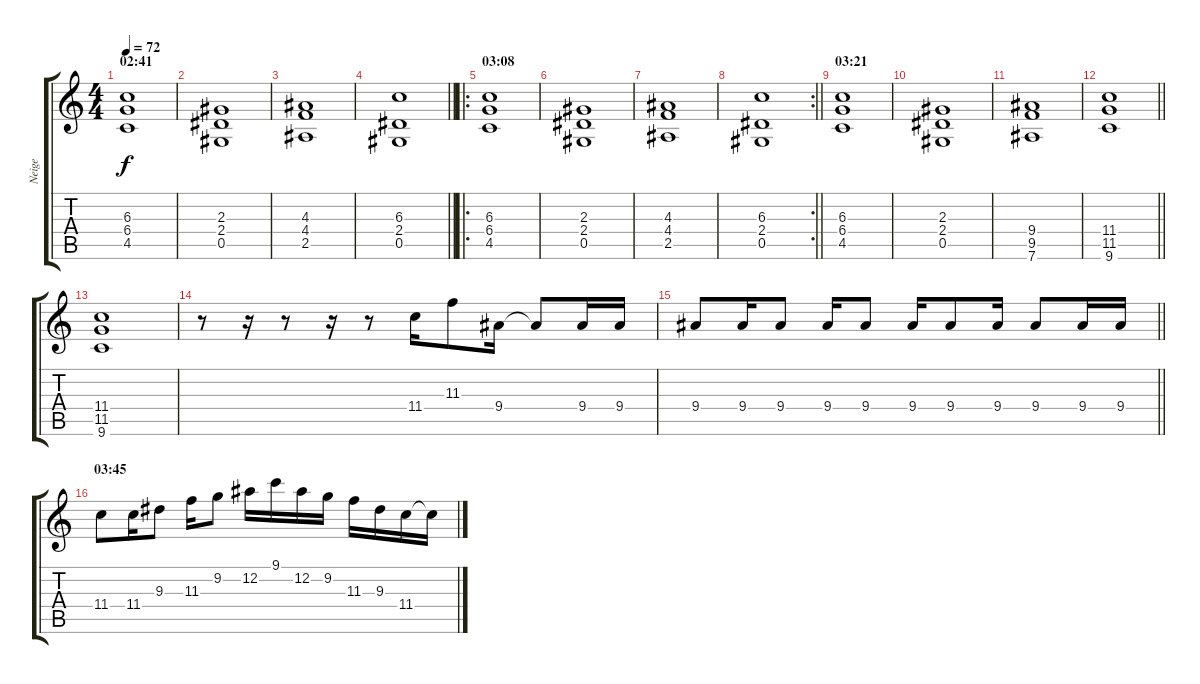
\track ("Neige" "Neige") {instrument electricguitarjazz}
\staff {score tabs}
\tuning (Eb4 Bb3 Gb3 Db3 Ab2 Eb2) {hide}
\ts (4 4)
\section ("" "02:41")
\tempo 72
\clef g2
\ks c
(6.3 6.4 4.5).1{dy f} |
(2.3 2.4 0.5).1 |
(4.3 4.4 2.5).1 |
\barLineRight lightlight
(6.3 2.4 0.5).1 |
\ro
\section ("" "03:08")
(6.3 6.4 4.5).1 |
(2.3 2.4 0.5).1 |
(4.3 4.4 2.5).1 |
\rc 2
\barLineRight lightlight
(6.3 2.4 0.5).1 |
\section ("" "03:21")
(6.3 6.4 4.5).1 |
(2.3 2.4 0.5).1 |
(9.4 9.5 7.6).1 |
\barLineRight lightlight
(11.4 11.5 9.6).1 |
(11.4 11.5 9.6).1{volume 0} |
r.8 r.16 r.8 r.16 r.8 11.4.16{volume 16 instrument electricguitarjazz} 11.3.8 9.4.16 9.4{t}.8 9.4.16 9.4.16 |
\barLineRight lightlight
9.4.8 9.4.16 9.4.8 9.4.16 9.4.8 9.4.16 9.4.8 9.4.16 9.4.8 9.4.16 9.4.16 |
\section ("" "03:45")
11.4.8 11.4.16 9.3.8 11.3.16 9.2.8 12.2.16 9.1.16 12.2.16 9.2.16 11.3.16 9.3.16 11.4.16 11.4{t}.16
